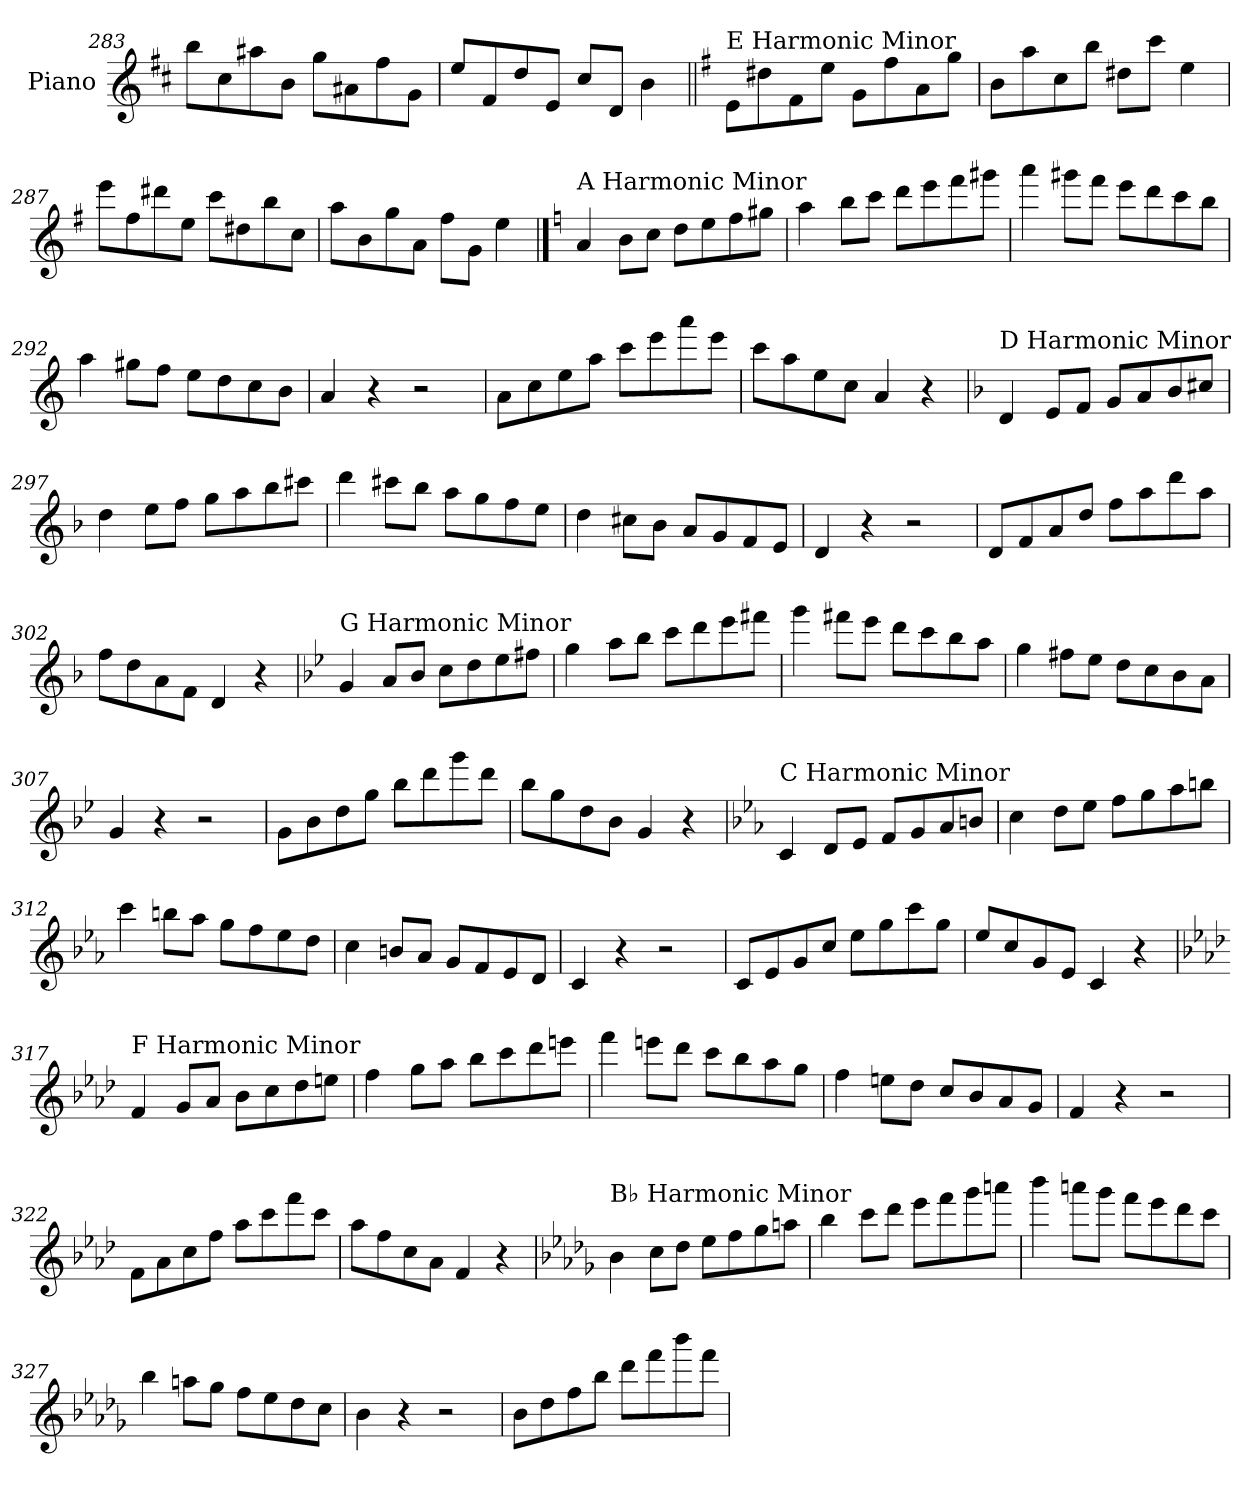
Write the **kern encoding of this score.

**kern
*part1
*staff1
*I"Piano
*I'Pno.
*clefG2
*k[f#c#]
=283
8bb\L
8cc#\
8aa#X\
8b\J
8gg\L
8a#X\
8ff#\
8g\J
=284
8ee/L
8f#/
8dd/
8e/J
8cc#/L
8d/J
4b\
!!LO:LB:g=z
=285||
*k[f#]
!LO:TX:a:t=E Harmonic Minor
8e\L
8dd#X\
8f#\
8ee\J
8g\L
8ff#\
8a\
8gg\J
=286
8b\L
8aa\
8cc\
8bb\J
8dd#X\L
8ccc\J
4ee\
=287
8eee\L
8ff#\
8ddd#X\
8ee\J
8ccc\L
8dd#X\
8bb\
8cc\J
=288
8aa\L
8b\
8gg\
8a\J
8ff#\L
8g\J
4ee\
!!LO:PB:g=z
==289
*k[]
!LO:TX:a:t=A Harmonic Minor
4a/
8b\L
8cc\J
8dd\L
8ee\
8ff\
8gg#X\J
=290
4aa\
8bb\L
8ccc\J
8ddd\L
8eee\
8fff\
8ggg#X\J
=291
4aaa\
8ggg#X\L
8fff\J
8eee\L
8ddd\
8ccc\
8bb\J
=292
4aa\
8gg#X\L
8ff\J
8ee\L
8dd\
8cc\
8b\J
=293
4a/
4r
2r
=294
8a\L
8cc\
8ee\
8aa\J
8ccc\L
8eee\
8aaa\
8eee\J
=295
8ccc\L
8aa\
8ee\
8cc\J
4a/
4r
!!LO:LB:g=z
=296
*k[b-]
!LO:TX:a:t=D Harmonic Minor
4d/
8e/L
8f/J
8g/L
8a/
8b-/
8cc#X/J
=297
4dd\
8ee\L
8ff\J
8gg\L
8aa\
8bb-\
8ccc#X\J
=298
4ddd\
8ccc#X\L
8bb-\J
8aa\L
8gg\
8ff\
8ee\J
=299
4dd\
8cc#X\L
8b-\J
8a/L
8g/
8f/
8e/J
=300
4d/
4r
2r
=301
8d/L
8f/
8a/
8dd/J
8ff\L
8aa\
8ddd\
8aa\J
=302
8ff\L
8dd\
8a\
8f\J
4d/
4r
!!LO:LB:g=z
=303
*k[b-e-]
!LO:TX:a:t=G Harmonic Minor
4g/
8a/L
8b-/J
8cc\L
8dd\
8ee-\
8ff#X\J
=304
4gg\
8aa\L
8bb-\J
8ccc\L
8ddd\
8eee-\
8fff#X\J
=305
4ggg\
8fff#X\L
8eee-\J
8ddd\L
8ccc\
8bb-\
8aa\J
=306
4gg\
8ff#X\L
8ee-\J
8dd\L
8cc\
8b-\
8a\J
=307
4g/
4r
2r
=308
8g\L
8b-\
8dd\
8gg\J
8bb-\L
8ddd\
8ggg\
8ddd\J
=309
8bb-\L
8gg\
8dd\
8b-\J
4g/
4r
!!LO:LB:g=z
=310
*k[b-e-a-]
!LO:TX:a:t=C Harmonic Minor
4c/
8d/L
8e-/J
8f/L
8g/
8a-/
8bn/J
=311
4cc\
8dd\L
8ee-\J
8ff\L
8gg\
8aa-\
8bbn\J
=312
4ccc\
8bbn\L
8aa-\J
8gg\L
8ff\
8ee-\
8dd\J
=313
4cc\
8bn/L
8a-/J
8g/L
8f/
8e-/
8d/J
=314
4c/
4r
2r
=315
8c/L
8e-/
8g/
8cc/J
8ee-\L
8gg\
8ccc\
8gg\J
=316
8ee-/L
8cc/
8g/
8e-/J
4c/
4r
!!LO:LB:g=z
=317
*k[b-e-a-d-]
!LO:TX:a:t=F Harmonic Minor
4f/
8g/L
8a-/J
8b-\L
8cc\
8dd-\
8een\J
=318
4ff\
8gg\L
8aa-\J
8bb-\L
8ccc\
8ddd-\
8eeen\J
=319
4fff\
8eeen\L
8ddd-\J
8ccc\L
8bb-\
8aa-\
8gg\J
=320
4ff\
8een\L
8dd-\J
8cc/L
8b-/
8a-/
8g/J
=321
4f/
4r
2r
=322
8f\L
8a-\
8cc\
8ff\J
8aa-\L
8ccc\
8fff\
8ccc\J
=323
8aa-\L
8ff\
8cc\
8a-\J
4f/
4r
!!LO:LB:g=z
=324
*k[b-e-a-d-g-]
!LO:TX:a:t=B♭ Harmonic Minor
4b-\
8cc\L
8dd-\J
8ee-\L
8ff\
8gg-\
8aan\J
=325
4bb-\
8ccc\L
8ddd-\J
8eee-\L
8fff\
8ggg-\
8aaan\J
=326
4bbb-\
8aaan\L
8ggg-\J
8fff\L
8eee-\
8ddd-\
8ccc\J
=327
4bb-\
8aan\L
8gg-\J
8ff\L
8ee-\
8dd-\
8cc\J
=328
4b-\
4r
2r
=329
8b-\L
8dd-\
8ff\
8bb-\J
8ddd-\L
8fff\
8bbb-\
8fff\J
=
*-
